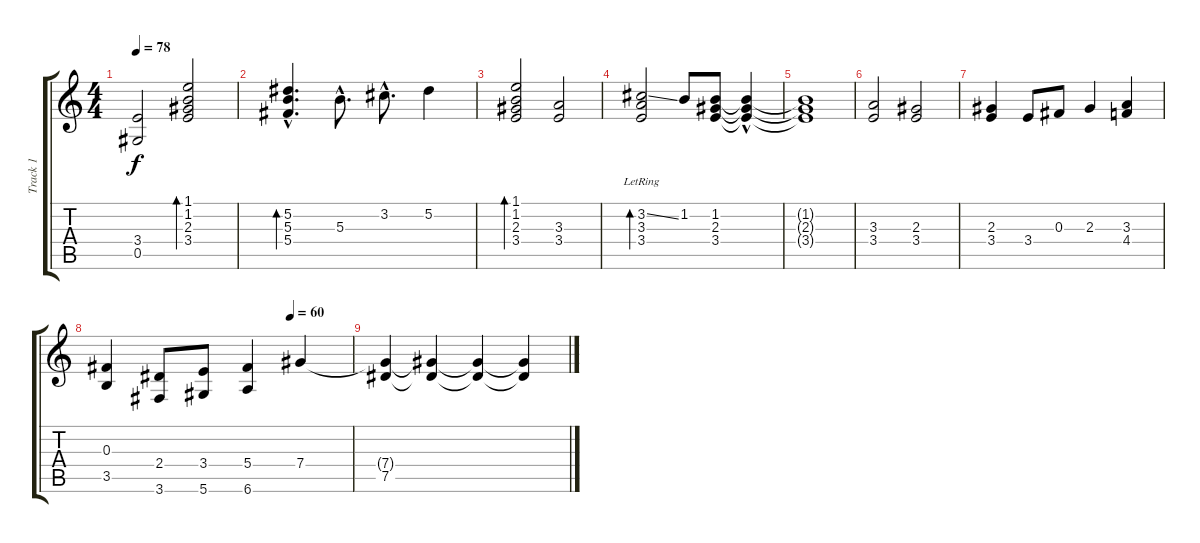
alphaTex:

\track ("Track 1" "Track 1") {instrument acousticguitarsteel}
\staff {score tabs}
\tuning (Eb4 Bb3 Gb3 Db3 Ab2 Eb2) {hide}
\ts (4 4)
\tempo 78
\clef g2
\ks c
(3.4 0.5).2{dy f instrument acousticguitarsteel} (1.1 1.2 2.3 3.4).2{bd 120} |
(5.2{hac} 5.3{hac} 5.4{hac}).4{d bd 480} 5.3{hac}.8{d} 3.2{hac}.8{d} 5.2.4 |
(1.1 1.2 2.3 3.4).2{bd 480} (3.3 3.4).2 |
(3.2{ss} 3.3{lr} 3.4{lr}).2{bd 240} 1.2.8 (1.2 2.3 3.4).8 (1.2{hac t} 2.3{t} 3.4{t}).4 |
(1.2{t} 2.3{t} 3.4{t}).1 |
(3.3 3.4).2 (2.3 3.4).2 |
(2.3 3.4).4 3.4.8 0.3.8 2.3.4 (3.3 4.4).4 |
\tempo (60 0.75)
(0.3 3.5).4 (2.4 3.6).8 (3.4 5.6).8 (5.4 6.6).4 7.4.4{volume 0} |
(7.4{t} 7.5).4 (7.4{t} 7.5{t}).4 (7.4{t} 7.5{t}).4 (7.4{t} 7.5{t}).4
